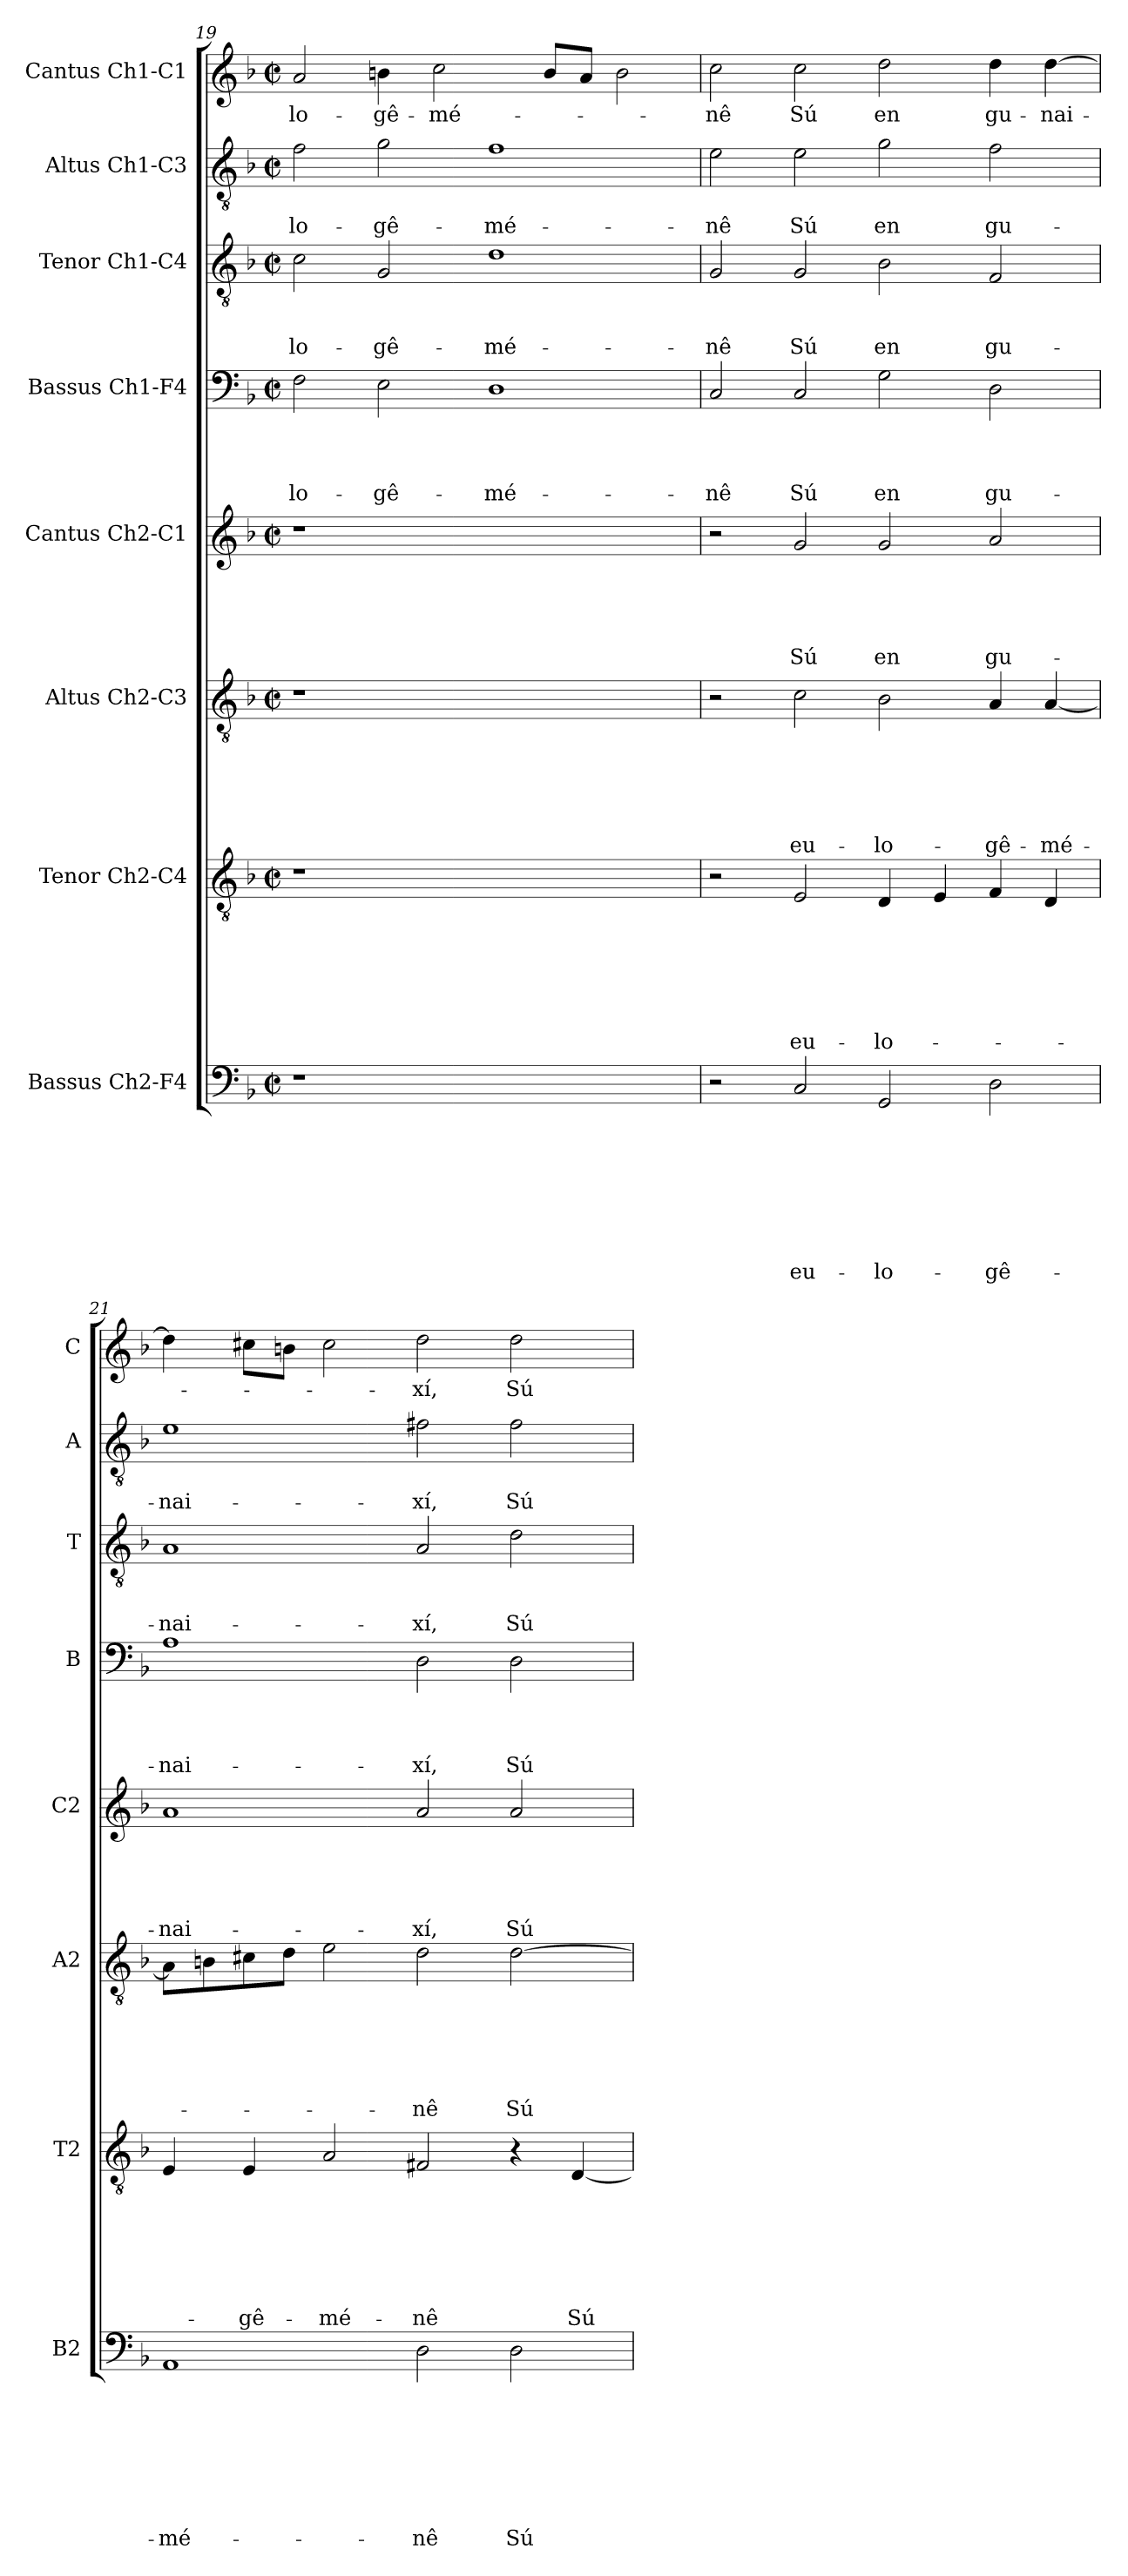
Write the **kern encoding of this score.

**kern	**text	**text	**text	**text	**text	**text	**text	**text	**kern	**text	**text	**text	**text	**text	**text	**text	**kern	**text	**text	**text	**text	**text	**text	**kern	**text	**text	**text	**text	**text	**kern	**text	**text	**text	**text	**kern	**text	**text	**text	**kern	**text	**text	**kern	**text
*part8	*part8	*part8	*part8	*part8	*part8	*part8	*part8	*part8	*part7	*part7	*part7	*part7	*part7	*part7	*part7	*part7	*part6	*part6	*part6	*part6	*part6	*part6	*part6	*part5	*part5	*part5	*part5	*part5	*part5	*part4	*part4	*part4	*part4	*part4	*part3	*part3	*part3	*part3	*part2	*part2	*part2	*part1	*part1
*staff8	*staff8	*staff8	*staff8	*staff8	*staff8	*staff8	*staff8	*staff8	*staff7	*staff7	*staff7	*staff7	*staff7	*staff7	*staff7	*staff7	*staff6	*staff6	*staff6	*staff6	*staff6	*staff6	*staff6	*staff5	*staff5	*staff5	*staff5	*staff5	*staff5	*staff4	*staff4	*staff4	*staff4	*staff4	*staff3	*staff3	*staff3	*staff3	*staff2	*staff2	*staff2	*staff1	*staff1
*I"Bassus Ch2-F4	*	*	*	*	*	*	*	*	*I"Tenor Ch2-C4	*	*	*	*	*	*	*	*I"Altus Ch2-C3	*	*	*	*	*	*	*I"Cantus Ch2-C1	*	*	*	*	*	*I"Bassus Ch1-F4	*	*	*	*	*I"Tenor Ch1-C4	*	*	*	*I"Altus Ch1-C3	*	*	*I"Cantus Ch1-C1	*
*I'B2	*	*	*	*	*	*	*	*	*I'T2	*	*	*	*	*	*	*	*I'A2	*	*	*	*	*	*	*I'C2	*	*	*	*	*	*I'B	*	*	*	*	*I'T	*	*	*	*I'A	*	*	*I'C	*
*clefF4	*	*	*	*	*	*	*	*	*clefGv2	*	*	*	*	*	*	*	*clefGv2	*	*	*	*	*	*	*clefG2	*	*	*	*	*	*clefF4	*	*	*	*	*clefGv2	*	*	*	*clefGv2	*	*	*clefG2	*
*k[b-]	*	*	*	*	*	*	*	*	*k[b-]	*	*	*	*	*	*	*	*k[b-]	*	*	*	*	*	*	*k[b-]	*	*	*	*	*	*k[b-]	*	*	*	*	*k[b-]	*	*	*	*k[b-]	*	*	*k[b-]	*
*F:	*	*	*	*	*	*	*	*	*F:	*	*	*	*	*	*	*	*F:	*	*	*	*	*	*	*F:	*	*	*	*	*	*F:	*	*	*	*	*F:	*	*	*	*F:	*	*	*F:	*
*M2/2	*	*	*	*	*	*	*	*	*M2/2	*	*	*	*	*	*	*	*M2/2	*	*	*	*	*	*	*M2/2	*	*	*	*	*	*M2/2	*	*	*	*	*M2/2	*	*	*	*M2/2	*	*	*M2/2	*
*met(c|)	*	*	*	*	*	*	*	*	*met(c|)	*	*	*	*	*	*	*	*met(c|)	*	*	*	*	*	*	*met(c|)	*	*	*	*	*	*met(c|)	*	*	*	*	*met(c|)	*	*	*	*met(c|)	*	*	*met(c|)	*
=19	=19	=19	=19	=19	=19	=19	=19	=19	=19	=19	=19	=19	=19	=19	=19	=19	=19	=19	=19	=19	=19	=19	=19	=19	=19	=19	=19	=19	=19	=19	=19	=19	=19	=19	=19	=19	=19	=19	=19	=19	=19	=19	=19
!	!	!	!	!	!	!	!	!	!	!	!	!	!	!	!	!	!	!	!	!	!	!	!	!	!	!	!	!	!	!	!	!	!	!LO:LY:b	!	!	!	!LO:LY:b	!	!	!LO:LY:b	!	!LO:LY:b
1r	.	.	.	.	.	.	.	.	1r	.	.	.	.	.	.	.	1r	.	.	.	.	.	.	1r	.	.	.	.	.	2F\	.	.	.	-lo-	2c\	.	.	-lo-	2f\	.	-lo-	2a/	-lo-
!	!	!	!	!	!	!	!	!	!	!	!	!	!	!	!	!	!	!	!	!	!	!	!	!	!	!	!	!	!	!	!	!	!	!LO:LY:b	!	!	!	!LO:LY:b	!	!	!LO:LY:b	!	!LO:LY:b
.	.	.	.	.	.	.	.	.	.	.	.	.	.	.	.	.	.	.	.	.	.	.	.	.	.	.	.	.	.	2E\	.	.	.	-gê-	2G/	.	.	-gê-	2g\	.	-gê-	4bn\	-gê-
!	!	!	!	!	!	!	!	!	!	!	!	!	!	!	!	!	!	!	!	!	!	!	!	!	!	!	!	!	!	!	!	!	!	!	!	!	!	!	!	!	!	!	!LO:LY:b
.	.	.	.	.	.	.	.	.	.	.	.	.	.	.	.	.	.	.	.	.	.	.	.	.	.	.	.	.	.	.	.	.	.	.	.	.	.	.	.	.	.	2cc\	-mé-
!	!	!	!	!	!	!	!	!	!	!	!	!	!	!	!	!	!	!	!	!	!	!	!	!	!	!	!	!	!	!	!	!	!	!LO:LY:b	!	!	!	!LO:LY:b	!	!	!LO:LY:b	!	!
1ryy	.	.	.	.	.	.	.	.	1ryy	.	.	.	.	.	.	.	1ryy	.	.	.	.	.	.	1ryy	.	.	.	.	.	1D	.	.	.	-mé-	1d	.	.	-mé-	1f	.	-mé-	.	.
.	.	.	.	.	.	.	.	.	.	.	.	.	.	.	.	.	.	.	.	.	.	.	.	.	.	.	.	.	.	.	.	.	.	.	.	.	.	.	.	.	.	8b/L	.
.	.	.	.	.	.	.	.	.	.	.	.	.	.	.	.	.	.	.	.	.	.	.	.	.	.	.	.	.	.	.	.	.	.	.	.	.	.	.	.	.	.	8a/J	.
.	.	.	.	.	.	.	.	.	.	.	.	.	.	.	.	.	.	.	.	.	.	.	.	.	.	.	.	.	.	.	.	.	.	.	.	.	.	.	.	.	.	2b\	.
=20	=20	=20	=20	=20	=20	=20	=20	=20	=20	=20	=20	=20	=20	=20	=20	=20	=20	=20	=20	=20	=20	=20	=20	=20	=20	=20	=20	=20	=20	=20	=20	=20	=20	=20	=20	=20	=20	=20	=20	=20	=20	=20	=20
!	!	!	!	!	!	!	!	!	!	!	!	!	!	!	!	!	!	!	!	!	!	!	!	!	!	!	!	!	!	!	!	!	!	!LO:LY:b	!	!	!	!LO:LY:b	!	!	!LO:LY:b	!	!LO:LY:b
2r	.	.	.	.	.	.	.	.	2r	.	.	.	.	.	.	.	2r	.	.	.	.	.	.	2r	.	.	.	.	.	2C/	.	.	.	-nê	2G/	.	.	-nê	2e\	.	-nê	2cc\	-nê
!	!	!	!	!	!	!	!	!LO:LY:b	!	!	!	!	!	!	!	!LO:LY:b	!	!	!	!	!	!	!LO:LY:b	!	!	!	!	!	!LO:LY:b	!	!	!	!	!LO:LY:b	!	!	!	!LO:LY:b	!	!	!LO:LY:b	!	!LO:LY:b
2C/	.	.	.	.	.	.	.	eu-	2E/	.	.	.	.	.	.	eu-	2c\	.	.	.	.	.	eu-	2g/	.	.	.	.	Sú	2C/	.	.	.	Sú	2G/	.	.	Sú	2e\	.	Sú	2cc\	Sú
!	!	!	!	!	!	!	!	!LO:LY:b	!	!	!	!	!	!	!	!LO:LY:b	!	!	!	!	!	!	!LO:LY:b	!	!	!	!	!	!LO:LY:b	!	!	!	!	!LO:LY:b	!	!	!	!LO:LY:b	!	!	!LO:LY:b	!	!LO:LY:b
2GG/	.	.	.	.	.	.	.	-lo-	4D/	.	.	.	.	.	.	-lo-	2B-\	.	.	.	.	.	-lo-	2g/	.	.	.	.	en	2G\	.	.	.	en	2B-\	.	.	en	2g\	.	en	2dd\	en
.	.	.	.	.	.	.	.	.	4E/	.	.	.	.	.	.	.	.	.	.	.	.	.	.	.	.	.	.	.	.	.	.	.	.	.	.	.	.	.	.	.	.	.	.
!	!	!	!	!	!	!	!	!LO:LY:b	!	!	!	!	!	!	!	!	!	!	!	!	!	!	!LO:LY:b	!	!	!	!	!	!LO:LY:b	!	!	!	!	!LO:LY:b	!	!	!	!LO:LY:b	!	!	!LO:LY:b	!	!LO:LY:b
2D\	.	.	.	.	.	.	.	-gê-	4F/	.	.	.	.	.	.	.	4A/	.	.	.	.	.	-gê-	2a/	.	.	.	.	gu-	2D\	.	.	.	gu-	2F/	.	.	gu-	2f\	.	gu-	4dd\	gu-
!	!	!	!	!	!	!	!	!	!	!	!	!	!	!	!	!	!	!	!	!	!	!	!LO:LY:b	!	!	!	!	!	!	!	!	!	!	!	!	!	!	!	!	!	!	!	!LO:LY:b
.	.	.	.	.	.	.	.	.	4D/	.	.	.	.	.	.	.	[4A/	.	.	.	.	.	-mé-	.	.	.	.	.	.	.	.	.	.	.	.	.	.	.	.	.	.	[4dd\	-nai-
=21	=21	=21	=21	=21	=21	=21	=21	=21	=21	=21	=21	=21	=21	=21	=21	=21	=21	=21	=21	=21	=21	=21	=21	=21	=21	=21	=21	=21	=21	=21	=21	=21	=21	=21	=21	=21	=21	=21	=21	=21	=21	=21	=21
!	!	!	!	!	!	!	!	!LO:LY:b	!	!	!	!	!	!	!	!	!	!	!	!	!	!	!	!	!	!	!	!	!LO:LY:b	!	!	!	!	!LO:LY:b	!	!	!	!LO:LY:b	!	!	!LO:LY:b	!	!
1AA	.	.	.	.	.	.	.	-mé-	4E/	.	.	.	.	.	.	.	8A\L]	.	.	.	.	.	.	1a	.	.	.	.	-nai-	1A	.	.	.	-nai-	1A	.	.	-nai-	1e	.	-nai-	4dd\]	.
.	.	.	.	.	.	.	.	.	.	.	.	.	.	.	.	.	8Bn\	.	.	.	.	.	.	.	.	.	.	.	.	.	.	.	.	.	.	.	.	.	.	.	.	.	.
!	!	!	!	!	!	!	!	!	!	!	!	!	!	!	!	!LO:LY:b	!	!	!	!	!	!	!	!	!	!	!	!	!	!	!	!	!	!	!	!	!	!	!	!	!	!	!
.	.	.	.	.	.	.	.	.	4E/	.	.	.	.	.	.	-gê-	8c#X\	.	.	.	.	.	.	.	.	.	.	.	.	.	.	.	.	.	.	.	.	.	.	.	.	8cc#X\L	.
.	.	.	.	.	.	.	.	.	.	.	.	.	.	.	.	.	8d\J	.	.	.	.	.	.	.	.	.	.	.	.	.	.	.	.	.	.	.	.	.	.	.	.	8bn\J	.
!	!	!	!	!	!	!	!	!	!	!	!	!	!	!	!	!LO:LY:b	!	!	!	!	!	!	!	!	!	!	!	!	!	!	!	!	!	!	!	!	!	!	!	!	!	!	!
.	.	.	.	.	.	.	.	.	2A/	.	.	.	.	.	.	-mé-	2e\	.	.	.	.	.	.	.	.	.	.	.	.	.	.	.	.	.	.	.	.	.	.	.	.	2cc#\	.
!	!	!	!	!	!	!	!	!LO:LY:b	!	!	!	!	!	!	!	!LO:LY:b	!	!	!	!	!	!	!LO:LY:b	!	!	!	!	!	!LO:LY:b	!	!	!	!	!LO:LY:b	!	!	!	!LO:LY:b	!	!	!LO:LY:b	!	!LO:LY:b
2D\	.	.	.	.	.	.	.	-nê	2F#X/	.	.	.	.	.	.	-nê	2d\	.	.	.	.	.	-nê	2a/	.	.	.	.	-xí,	2D\	.	.	.	-xí,	2A/	.	.	-xí,	2f#X\	.	-xí,	2dd\	-xí,
!	!	!	!	!	!	!	!	!LO:LY:b	!	!	!	!	!	!	!	!	!	!	!	!	!	!	!LO:LY:b	!	!	!	!	!	!LO:LY:b	!	!	!	!	!LO:LY:b	!	!	!	!LO:LY:b	!	!	!LO:LY:b	!	!LO:LY:b
2D\	.	.	.	.	.	.	.	Sú	4r	.	.	.	.	.	.	.	[2d\	.	.	.	.	.	Sú	2a/	.	.	.	.	Sú	2D\	.	.	.	Sú	2d\	.	.	Sú	2f#\	.	Sú	2dd\	Sú
!	!	!	!	!	!	!	!	!	!	!	!	!	!	!	!	!LO:LY:b	!	!	!	!	!	!	!	!	!	!	!	!	!	!	!	!	!	!	!	!	!	!	!	!	!	!	!
.	.	.	.	.	.	.	.	.	[4D/	.	.	.	.	.	.	Sú	.	.	.	.	.	.	.	.	.	.	.	.	.	.	.	.	.	.	.	.	.	.	.	.	.	.	.
=	=	=	=	=	=	=	=	=	=	=	=	=	=	=	=	=	=	=	=	=	=	=	=	=	=	=	=	=	=	=	=	=	=	=	=	=	=	=	=	=	=	=	=
*-	*-	*-	*-	*-	*-	*-	*-	*-	*-	*-	*-	*-	*-	*-	*-	*-	*-	*-	*-	*-	*-	*-	*-	*-	*-	*-	*-	*-	*-	*-	*-	*-	*-	*-	*-	*-	*-	*-	*-	*-	*-	*-	*-
